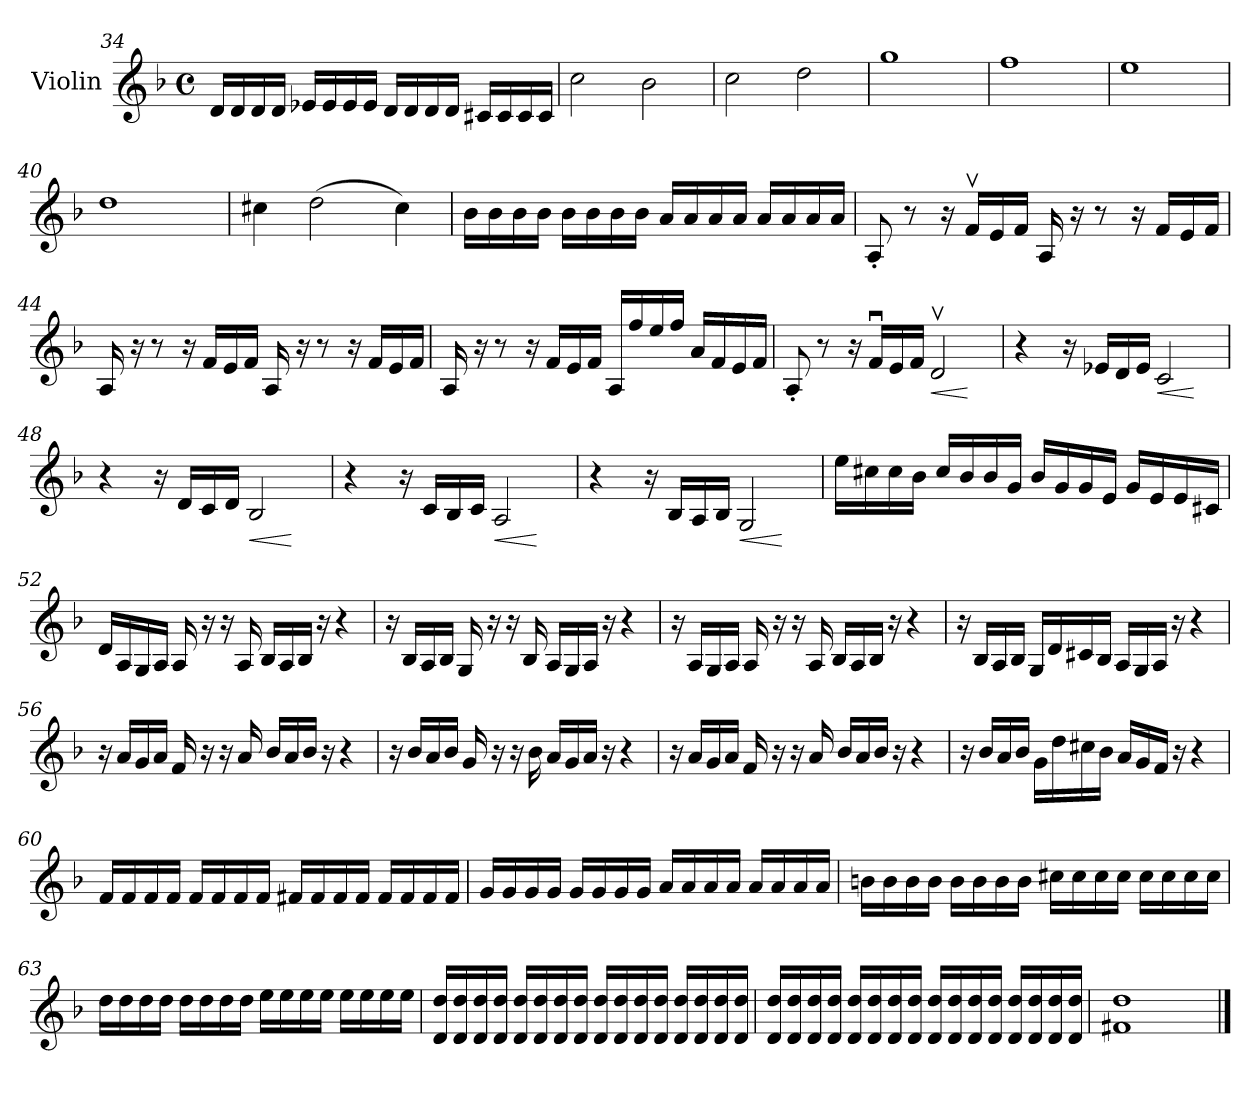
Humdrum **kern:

**kern	**dynam
*part1	*part1
*staff1	*staff1
*I"Violin	*
*I'Vln.	*
!!LO:LB:g=z
*clefG2	*
*k[b-]	*
*M4/4	*
*met(c)	*
=34	=34
16d/LL	.
16d/	.
16d/	.
16d/JJ	.
16e-X/LL	.
16e-/	.
16e-/	.
16e-/JJ	.
16d/LL	.
16d/	.
16d/	.
16d/JJ	.
16c#X/LL	.
16c#/	.
16c#/	.
16c#/JJ	.
=35	=35
2cc\	.
2b-\	.
=36	=36
2cc\	.
2dd\	.
=37	=37
1gg	.
=38	=38
1ff	.
=39	=39
1ee	.
=40	=40
1dd	.
=41	=41
4cc#X\	.
(>2dd\	.
4cc#\)	.
!!LO:LB:g=z
=42	=42
16b-\LL	.
16b-\	.
16b-\	.
16b-\JJ	.
16b-\LL	.
16b-\	.
16b-\	.
16b-\JJ	.
16a/LL	.
16a/	.
16a/	.
16a/JJ	.
16a/LL	.
16a/	.
16a/	.
16a/JJ	.
=43	=43
8A'/	.
8r	.
16r	.
16fv/LL	.
16e/	.
16f/JJ	.
16A/	.
16r	.
8r	.
16r	.
16f/LL	.
16e/	.
16f/JJ	.
=44	=44
16A/	.
16r	.
8r	.
16r	.
16f/LL	.
16e/	.
16f/JJ	.
16A/	.
16r	.
8r	.
16r	.
16f/LL	.
16e/	.
16f/JJ	.
!!LO:LB:g=z
=45	=45
16A/	.
16r	.
8r	.
16r	.
16f/LL	.
16e/	.
16f/JJ	.
16A/LL	.
16ff/	.
16ee/	.
16ff/JJ	.
16a/LL	.
16f/	.
16e/	.
16f/JJ	.
=46	=46
8A'/	.
8r	.
16r	.
16fu/LL	.
16e/	.
16f/JJ	.
!	!LO:HP:b
2dv/	<
.	[
=47	=47
4r	.
16r	.
16e-X/LL	.
16d/	.
16e-/JJ	.
!	!LO:HP:b
2c/	<
.	[
=48	=48
4r	.
16r	.
16d/LL	.
16c/	.
16d/JJ	.
!	!LO:HP:b
2B-/	<
.	[
=49	=49
4r	.
16r	.
16c/LL	.
16B-/	.
16c/JJ	.
!	!LO:HP:b
2A/	<
.	[
!!LO:LB:g=z
=50	=50
4r	.
16r	.
16B-/LL	.
16A/	.
16B-/JJ	.
!	!LO:HP:b
2G/	<
.	[
=51	=51
16ee\LL	.
16cc#X\	.
16cc#\	.
16b-\JJ	.
16cc#/LL	.
16b-/	.
16b-/	.
16g/JJ	.
16b-/LL	.
16g/	.
16g/	.
16e/JJ	.
16g/LL	.
16e/	.
16e/	.
16c#X/JJ	.
=52	=52
16d/LL	.
16A/	.
16G/	.
16A/JJ	.
16A/	.
16r	.
16r	.
16A/	.
16B-/LL	.
16A/	.
16B-/JJ	.
16r	.
4r	.
!!LO:LB:g=z
=53	=53
16r	.
16B-/LL	.
16A/	.
16B-/JJ	.
16G/	.
16r	.
16r	.
16B-/	.
16A/LL	.
16G/	.
16A/JJ	.
16r	.
4r	.
=54	=54
16r	.
16A/LL	.
16G/	.
16A/JJ	.
16A/	.
16r	.
16r	.
16A/	.
16B-/LL	.
16A/	.
16B-/JJ	.
16r	.
4r	.
!!LO:LB:g=z
=55	=55
16r	.
16B-/LL	.
16A/	.
16B-/JJ	.
16G/LL	.
16d/	.
16c#X/	.
16B-/JJ	.
16A/LL	.
16G/	.
16A/JJ	.
16r	.
4r	.
=56	=56
16r	.
16a/LL	.
16g/	.
16a/JJ	.
16f/	.
16r	.
16r	.
16a/	.
16b-/LL	.
16a/	.
16b-/JJ	.
16r	.
4r	.
=57	=57
16r	.
16b-/LL	.
16a/	.
16b-/JJ	.
16g/	.
16r	.
16r	.
16b-\	.
16a/LL	.
16g/	.
16a/JJ	.
16r	.
4r	.
!!LO:LB:g=z
=58	=58
16r	.
16a/LL	.
16g/	.
16a/JJ	.
16f/	.
16r	.
16r	.
16a/	.
16b-/LL	.
16a/	.
16b-/JJ	.
16r	.
4r	.
=59	=59
16r	.
16b-/LL	.
16a/	.
16b-/JJ	.
16g\LL	.
16dd\	.
16cc#X\	.
16b-\JJ	.
16a/LL	.
16g/	.
16f/JJ	.
16r	.
4r	.
=60	=60
16f/LL	.
16f/	.
16f/	.
16f/JJ	.
16f/LL	.
16f/	.
16f/	.
16f/JJ	.
16f#X/LL	.
16f#/	.
16f#/	.
16f#/JJ	.
16f#/LL	.
16f#/	.
16f#/	.
16f#/JJ	.
!!LO:LB:g=z
=61	=61
16g/LL	.
16g/	.
16g/	.
16g/JJ	.
16g/LL	.
16g/	.
16g/	.
16g/JJ	.
16a/LL	.
16a/	.
16a/	.
16a/JJ	.
16a/LL	.
16a/	.
16a/	.
16a/JJ	.
=62	=62
16bn\LL	.
16b\	.
16b\	.
16b\JJ	.
16b\LL	.
16b\	.
16b\	.
16b\JJ	.
16cc#X\LL	.
16cc#\	.
16cc#\	.
16cc#\JJ	.
16cc#\LL	.
16cc#\	.
16cc#\	.
16cc#\JJ	.
!!LO:LB:g=z
=63	=63
16dd\LL	.
16dd\	.
16dd\	.
16dd\JJ	.
16dd\LL	.
16dd\	.
16dd\	.
16dd\JJ	.
16ee\LL	.
16ee\	.
16ee\	.
16ee\JJ	.
16ee\LL	.
16ee\	.
16ee\	.
16ee\JJ	.
=64	=64
16d/ 16dd/LL	.
16d/ 16dd/	.
16d/ 16dd/	.
16d/ 16dd/JJ	.
16d/ 16dd/LL	.
16d/ 16dd/	.
16d/ 16dd/	.
16d/ 16dd/JJ	.
16d/ 16dd/LL	.
16d/ 16dd/	.
16d/ 16dd/	.
16d/ 16dd/JJ	.
16d/ 16dd/LL	.
16d/ 16dd/	.
16d/ 16dd/	.
16d/ 16dd/JJ	.
!!LO:PB:g=z
=65	=65
16d/ 16dd/LL	.
16d/ 16dd/	.
16d/ 16dd/	.
16d/ 16dd/JJ	.
16d/ 16dd/LL	.
16d/ 16dd/	.
16d/ 16dd/	.
16d/ 16dd/JJ	.
16d/ 16dd/LL	.
16d/ 16dd/	.
16d/ 16dd/	.
16d/ 16dd/JJ	.
16d/ 16dd/LL	.
16d/ 16dd/	.
16d/ 16dd/	.
16d/ 16dd/JJ	.
=66	=66
1f#X 1dd	.
==	==
*-	*-
